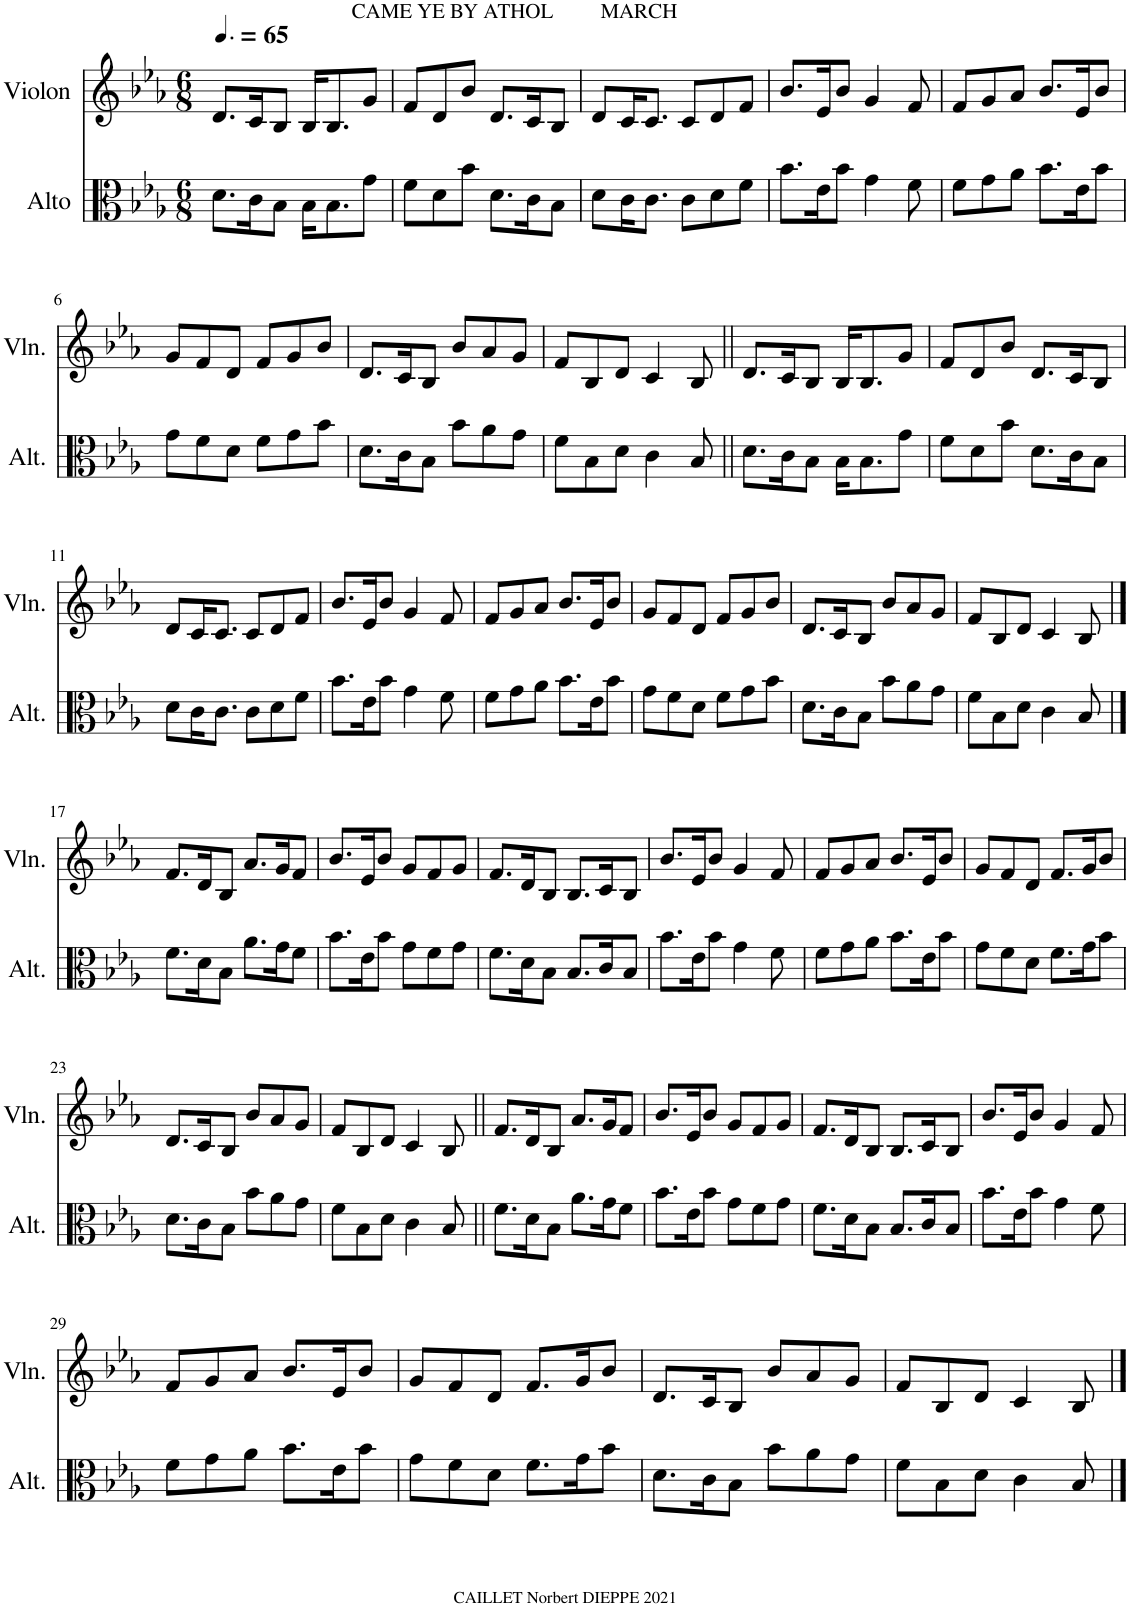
**kern	**kern
*part2	*part1
*staff2	*staff1
*I"Alto	*I"Violon
*I'Alt.	*I'Vln.
*clefC3	*clefG2
*k[b-e-a-]	*k[b-e-a-]
*M6/8	*M6/8
*MM98	*MM98
=1	=1
8.d\L	8.d/L
16c\K	16c/K
8B-\J	8B-/J
!	!LO:TX:a:t=CAME YE BY ATHOL
16B-\KL	16B-/KL
8.B-\	8.B-/
8g\J	8g/J
=2	=2
8f\L	8f/L
8d\	8d/
8b-\J	8b-/J
8.d\L	8.d/L
16c\K	16c/K
8B-\J	8B-/J
=3	=3
!	!LO:TX:a:t=MARCH
8d\L	8d/L
16c\K	16c/K
8.c\J	8.c/J
8c\L	8c/L
8d\	8d/
8f\J	8f/J
=4	=4
8.b-\L	8.b-/L
16e-\K	16e-/K
8b-\J	8b-/J
4g\	4g/
8f\	8f/
=5	=5
8f\L	8f/L
8g\	8g/
8a-\J	8a-/J
8.b-\L	8.b-/L
16e-\K	16e-/K
8b-\J	8b-/J
!!LO:LB:g=z
=6	=6
8g\L	8g/L
8f\	8f/
8d\J	8d/J
8f\L	8f/L
8g\	8g/
8b-\J	8b-/J
=7	=7
8.d\L	8.d/L
16c\K	16c/K
8B-\J	8B-/J
8b-\L	8b-/L
8a-\	8a-/
8g\J	8g/J
=8	=8
8f\L	8f/L
8B-\	8B-/
8d\J	8d/J
4c\	4c/
8B-/	8B-/
=9||	=9||
8.d\L	8.d/L
16c\K	16c/K
8B-\J	8B-/J
16B-\KL	16B-/KL
8.B-\	8.B-/
8g\J	8g/J
=10	=10
8f\L	8f/L
8d\	8d/
8b-\J	8b-/J
8.d\L	8.d/L
16c\K	16c/K
8B-\J	8B-/J
!!LO:LB:g=z
=11	=11
8d\L	8d/L
16c\K	16c/K
8.c\J	8.c/J
8c\L	8c/L
8d\	8d/
8f\J	8f/J
=12	=12
8.b-\L	8.b-/L
16e-\K	16e-/K
8b-\J	8b-/J
4g\	4g/
8f\	8f/
=13	=13
8f\L	8f/L
8g\	8g/
8a-\J	8a-/J
8.b-\L	8.b-/L
16e-\K	16e-/K
8b-\J	8b-/J
=14	=14
8g\L	8g/L
8f\	8f/
8d\J	8d/J
8f\L	8f/L
8g\	8g/
8b-\J	8b-/J
=15	=15
8.d\L	8.d/L
16c\K	16c/K
8B-\J	8B-/J
8b-\L	8b-/L
8a-\	8a-/
8g\J	8g/J
=16	=16
8f\L	8f/L
8B-\	8B-/
8d\J	8d/J
4c\	4c/
8B-/	8B-/
!!LO:LB:g=z
==17	==17
8.f\L	8.f/L
16d\K	16d/K
8B-\J	8B-/J
8.a-\L	8.a-/L
16g\K	16g/K
8f\J	8f/J
=18	=18
8.b-\L	8.b-/L
16e-\K	16e-/K
8b-\J	8b-/J
8g\L	8g/L
8f\	8f/
8g\J	8g/J
=19	=19
8.f\L	8.f/L
16d\K	16d/K
8B-\J	8B-/J
8.B-/L	8.B-/L
16c/K	16c/K
8B-/J	8B-/J
=20	=20
8.b-\L	8.b-/L
16e-\K	16e-/K
8b-\J	8b-/J
4g\	4g/
8f\	8f/
=21	=21
8f\L	8f/L
8g\	8g/
8a-\J	8a-/J
8.b-\L	8.b-/L
16e-\K	16e-/K
8b-\J	8b-/J
=22	=22
8g\L	8g/L
8f\	8f/
8d\J	8d/J
8.f\L	8.f/L
16g\K	16g/K
8b-\J	8b-/J
!!LO:LB:g=z
=23	=23
8.d\L	8.d/L
16c\K	16c/K
8B-\J	8B-/J
8b-\L	8b-/L
8a-\	8a-/
8g\J	8g/J
=24	=24
8f\L	8f/L
8B-\	8B-/
8d\J	8d/J
4c\	4c/
8B-/	8B-/
=25||	=25||
8.f\L	8.f/L
16d\K	16d/K
8B-\J	8B-/J
8.a-\L	8.a-/L
16g\K	16g/K
8f\J	8f/J
=26	=26
8.b-\L	8.b-/L
16e-\K	16e-/K
8b-\J	8b-/J
8g\L	8g/L
8f\	8f/
8g\J	8g/J
=27	=27
8.f\L	8.f/L
16d\K	16d/K
8B-\J	8B-/J
8.B-/L	8.B-/L
16c/K	16c/K
8B-/J	8B-/J
=28	=28
8.b-\L	8.b-/L
16e-\K	16e-/K
8b-\J	8b-/J
4g\	4g/
8f\	8f/
!!LO:LB:g=z
=29	=29
8f\L	8f/L
8g\	8g/
8a-\J	8a-/J
8.b-\L	8.b-/L
16e-\K	16e-/K
8b-\J	8b-/J
=30	=30
8g\L	8g/L
8f\	8f/
8d\J	8d/J
8.f\L	8.f/L
16g\K	16g/K
8b-\J	8b-/J
=31	=31
8.d\L	8.d/L
16c\K	16c/K
8B-\J	8B-/J
8b-\L	8b-/L
8a-\	8a-/
8g\J	8g/J
=32	=32
8f\L	8f/L
8B-\	8B-/
8d\J	8d/J
4c\	4c/
8B-/	8B-/
==	==
*-	*-
